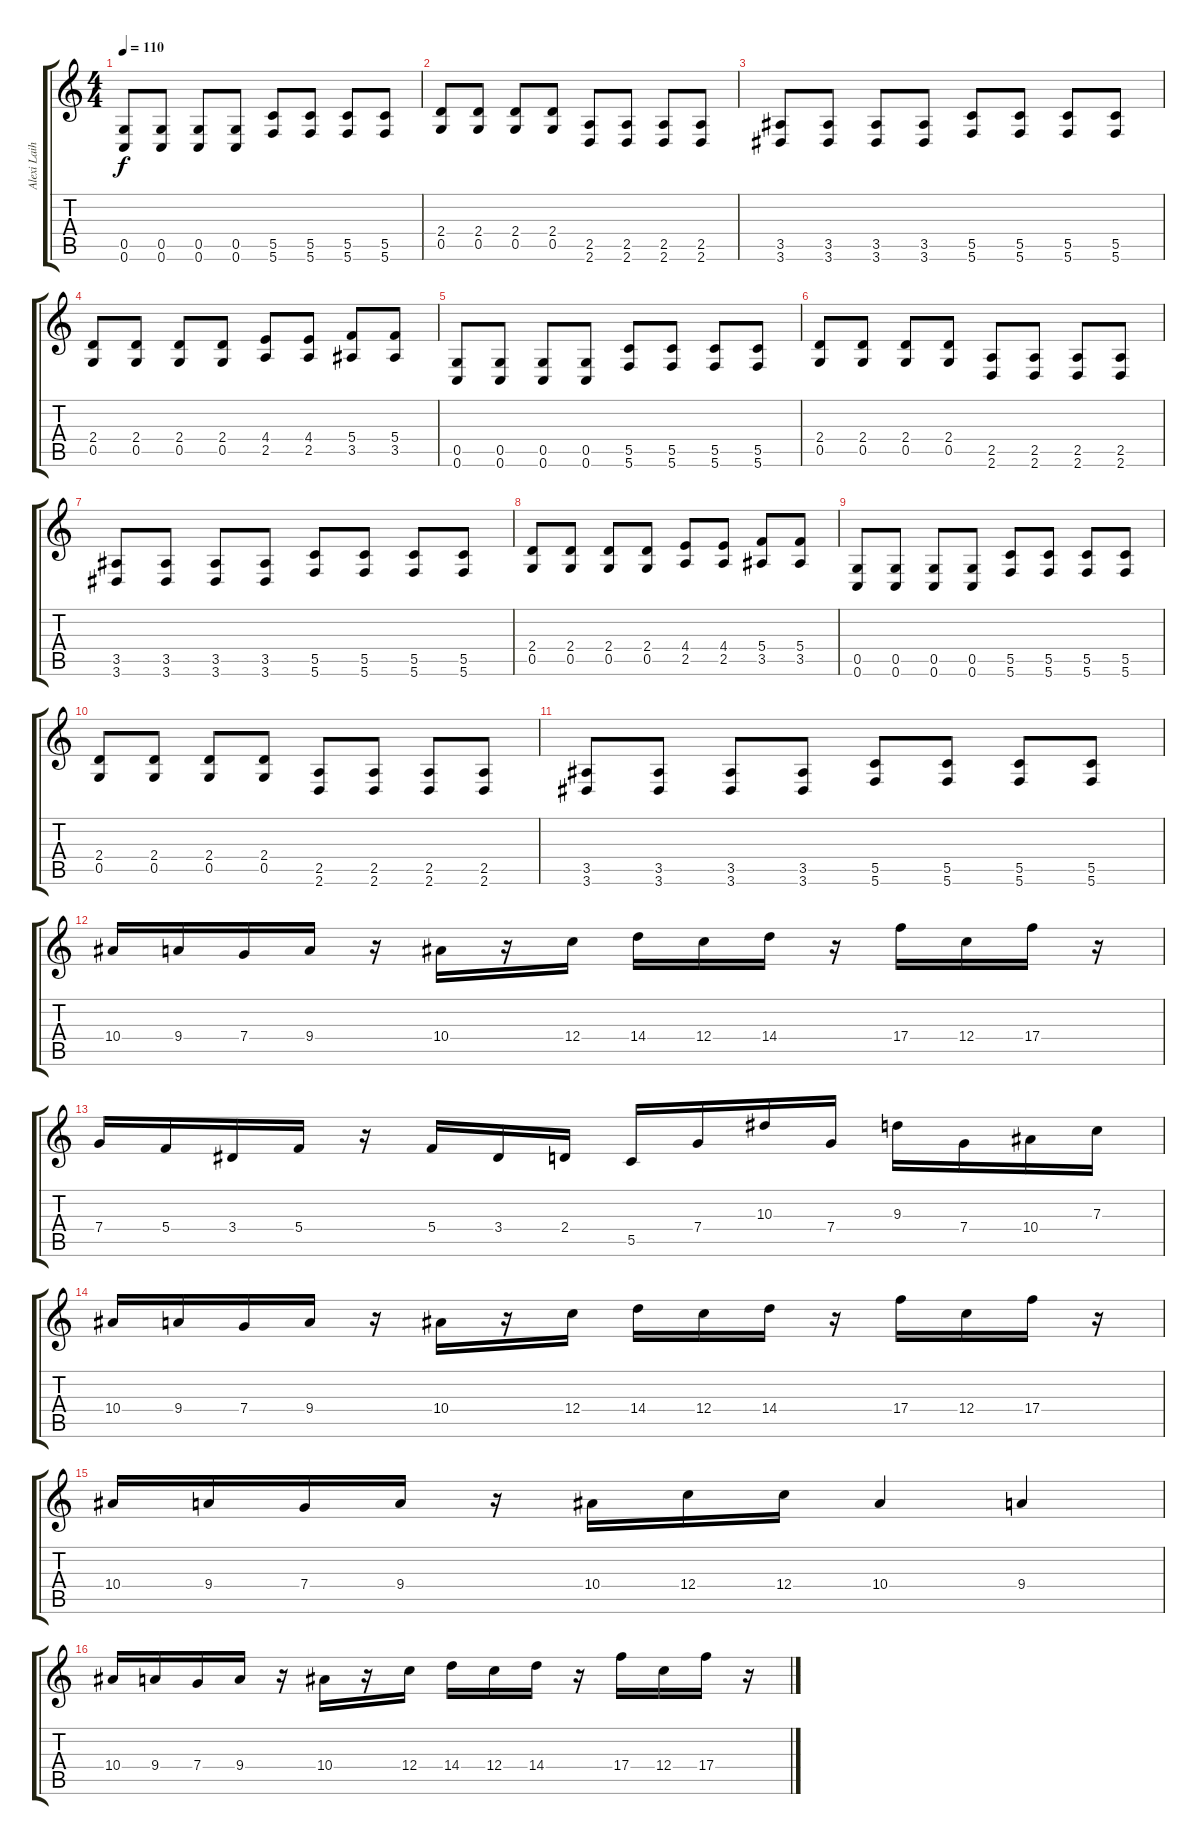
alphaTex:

\track ("Alexi Laiho - Rhythm Guitar" "Alexi Laih") {instrument distortionguitar}
\staff {score tabs}
\tuning (D4 A3 F3 C3 G2 C2) {hide}
\ts (4 4)
\tempo 110
\clef g2
\ks c
(0.5 0.6).8{dy f} (0.5 0.6).8 (0.5 0.6).8 (0.5 0.6).8 (5.5 5.6).8 (5.5 5.6).8 (5.5 5.6).8 (5.5 5.6).8 |
(2.4 0.5).8 (2.4 0.5).8 (2.4 0.5).8 (2.4 0.5).8 (2.5 2.6).8 (2.5 2.6).8 (2.5 2.6).8 (2.5 2.6).8 |
(3.5 3.6).8 (3.5 3.6).8 (3.5 3.6).8 (3.5 3.6).8 (5.5 5.6).8 (5.5 5.6).8 (5.5 5.6).8 (5.5 5.6).8 |
(2.4 0.5).8 (2.4 0.5).8 (2.4 0.5).8 (2.4 0.5).8 (4.4 2.5).8 (4.4 2.5).8 (5.4 3.5).8 (5.4 3.5).8 |
(0.5 0.6).8 (0.5 0.6).8 (0.5 0.6).8 (0.5 0.6).8 (5.5 5.6).8 (5.5 5.6).8 (5.5 5.6).8 (5.5 5.6).8 |
(2.4 0.5).8 (2.4 0.5).8 (2.4 0.5).8 (2.4 0.5).8 (2.5 2.6).8 (2.5 2.6).8 (2.5 2.6).8 (2.5 2.6).8 |
(3.5 3.6).8 (3.5 3.6).8 (3.5 3.6).8 (3.5 3.6).8 (5.5 5.6).8 (5.5 5.6).8 (5.5 5.6).8 (5.5 5.6).8 |
(2.4 0.5).8 (2.4 0.5).8 (2.4 0.5).8 (2.4 0.5).8 (4.4 2.5).8 (4.4 2.5).8 (5.4 3.5).8 (5.4 3.5).8 |
(0.5 0.6).8 (0.5 0.6).8 (0.5 0.6).8 (0.5 0.6).8 (5.5 5.6).8 (5.5 5.6).8 (5.5 5.6).8 (5.5 5.6).8 |
(2.4 0.5).8 (2.4 0.5).8 (2.4 0.5).8 (2.4 0.5).8 (2.5 2.6).8 (2.5 2.6).8 (2.5 2.6).8 (2.5 2.6).8 |
(3.5 3.6).8 (3.5 3.6).8 (3.5 3.6).8 (3.5 3.6).8 (5.5 5.6).8 (5.5 5.6).8 (5.5 5.6).8 (5.5 5.6).8 |
10.4.16 9.4.16 7.4.16 9.4.16 r.16 10.4.16 r.16 12.4.16 14.4.16 12.4.16 14.4.16 r.16 17.4.16 12.4.16 17.4.16 r.16 |
7.4.16 5.4.16 3.4.16 5.4.16 r.16 5.4.16 3.4.16 2.4.16 5.5.16 7.4.16 10.3.16 7.4.16 9.3.16 7.4.16 10.4.16 7.3.16 |
10.4.16 9.4.16 7.4.16 9.4.16 r.16 10.4.16 r.16 12.4.16 14.4.16 12.4.16 14.4.16 r.16 17.4.16 12.4.16 17.4.16 r.16 |
10.4.16 9.4.16 7.4.16 9.4.16 r.16 10.4.16 12.4.16 12.4.16 10.4.4 9.4.4 |
10.4.16 9.4.16 7.4.16 9.4.16 r.16 10.4.16 r.16 12.4.16 14.4.16 12.4.16 14.4.16 r.16 17.4.16 12.4.16 17.4.16 r.16
